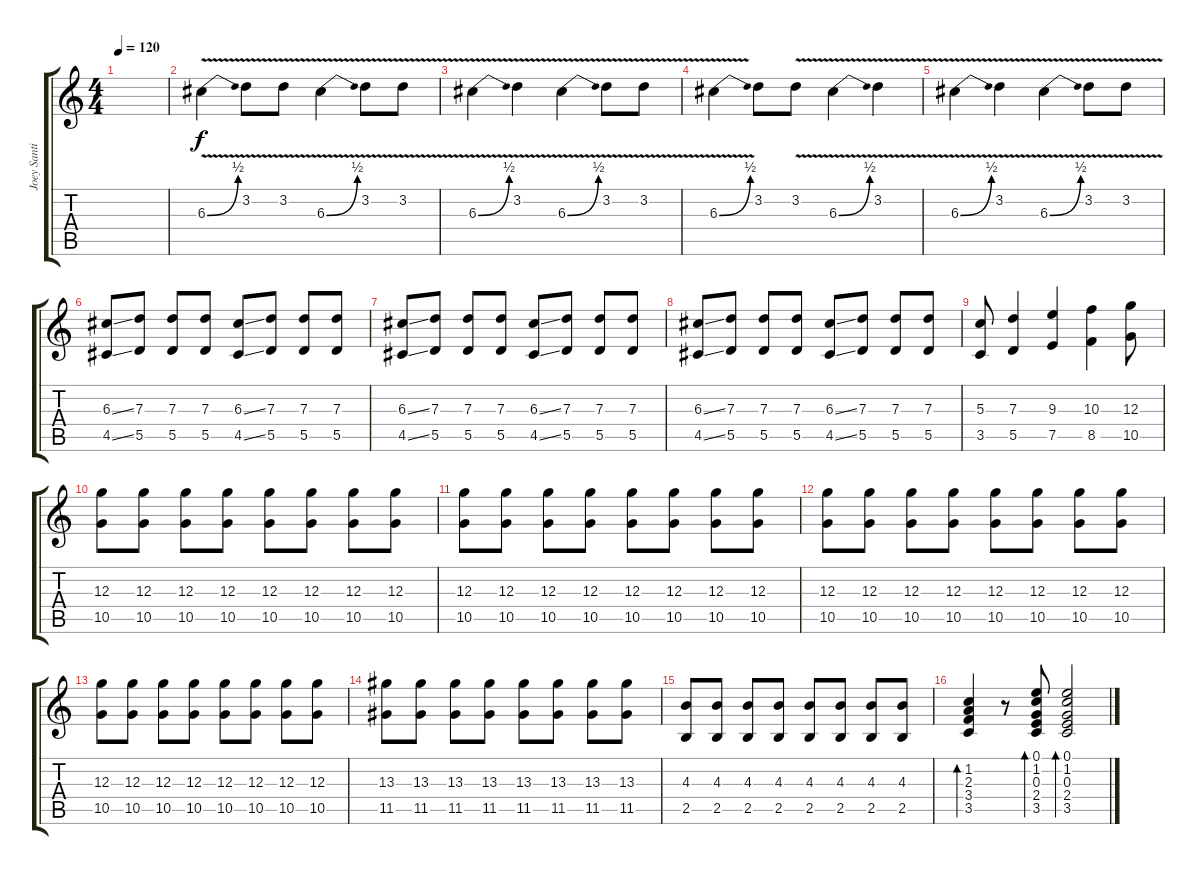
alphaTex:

\track ("Joey Santiago" "Joey Santi") {instrument distortionguitar}
\staff {score tabs}
\tuning (E4 B3 G3 D3 A2 E2) {hide}
\ts (4 4)
\tempo 120
\clef g2
\ks c
|
\section ("" "")
6.3{be (bend 0 0 60 2) v}.4 3.2{v}.8 3.2{v}.8 6.3{be (bend 0 0 60 2) v}.4 3.2{v}.8 3.2{v}.8 |
6.3{be (bend 0 0 60 2) v}.4 3.2{v}.4 6.3{be (bend 0 0 60 2) v}.4 3.2{v}.8 3.2{v}.8 |
6.3{be (bend 0 0 60 2) v}.4 3.2.8 3.2{v}.8 6.3{be (bend 0 0 60 2) v}.4 3.2{v}.4 |
6.3{be (bend 0 0 60 2) v}.4 3.2{v}.4 6.3{be (bend 0 0 60 2) v}.4 3.2{v}.8 3.2{v}.8 |
(6.3{ss} 4.5{ss}).8 (7.3 5.5).8 (7.3 5.5).8 (7.3 5.5).8 (6.3{ss} 4.5{ss}).8 (7.3 5.5).8 (7.3 5.5).8 (7.3 5.5).8 |
(6.3{ss} 4.5{ss}).8 (7.3 5.5).8 (7.3 5.5).8 (7.3 5.5).8 (6.3{ss} 4.5{ss}).8 (7.3 5.5).8 (7.3 5.5).8 (7.3 5.5).8 |
(6.3{ss} 4.5{ss}).8 (7.3 5.5).8 (7.3 5.5).8 (7.3 5.5).8 (6.3{ss} 4.5{ss}).8 (7.3 5.5).8 (7.3 5.5).8 (7.3 5.5).8 |
(5.3 3.5).8 (7.3 5.5).4 (9.3 7.5).4 (10.3 8.5).4 (12.3 10.5).8 |
\section ("" "")
(12.3 10.5).8 (12.3 10.5).8 (12.3 10.5).8 (12.3 10.5).8 (12.3 10.5).8 (12.3 10.5).8 (12.3 10.5).8 (12.3 10.5).8 |
(12.3 10.5).8 (12.3 10.5).8 (12.3 10.5).8 (12.3 10.5).8 (12.3 10.5).8 (12.3 10.5).8 (12.3 10.5).8 (12.3 10.5).8 |
(12.3 10.5).8 (12.3 10.5).8 (12.3 10.5).8 (12.3 10.5).8 (12.3 10.5).8 (12.3 10.5).8 (12.3 10.5).8 (12.3 10.5).8 |
(12.3 10.5).8 (12.3 10.5).8 (12.3 10.5).8 (12.3 10.5).8 (12.3 10.5).8 (12.3 10.5).8 (12.3 10.5).8 (12.3 10.5).8 |
(13.3 11.5).8 (13.3 11.5).8 (13.3 11.5).8 (13.3 11.5).8 (13.3 11.5).8 (13.3 11.5).8 (13.3 11.5).8 (13.3 11.5).8 |
(4.3 2.5).8 (4.3 2.5).8 (4.3 2.5).8 (4.3 2.5).8 (4.3 2.5).8 (4.3 2.5).8 (4.3 2.5).8 (4.3 2.5).8 |
(1.2 2.3 3.4 3.5).4{bd 30} r.8 (0.1 1.2 0.3 2.4 3.5).8{bd 30} (0.1 1.2 0.3 2.4 3.5).2{bd 30}
